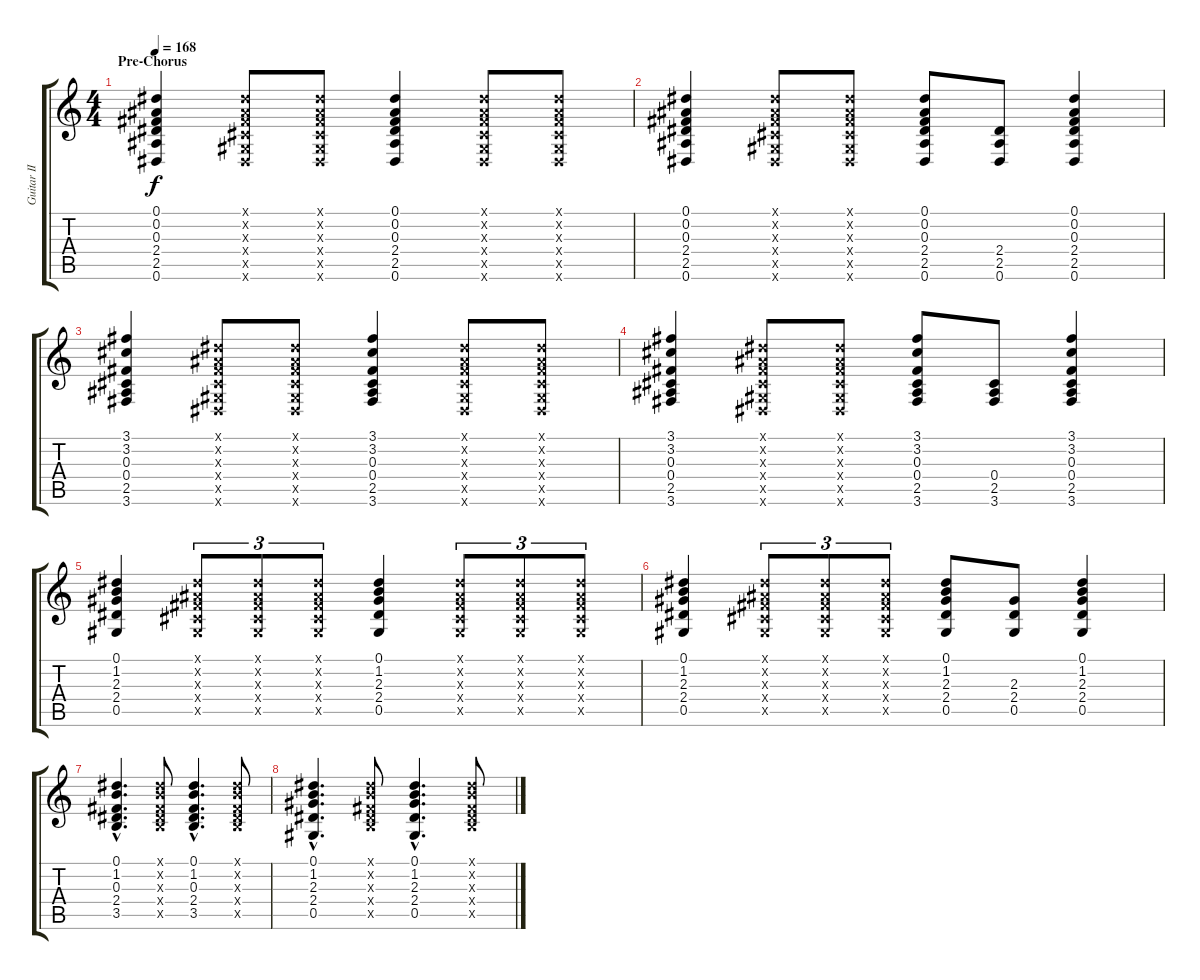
\track ("Guitar II" "Guitar II") {instrument acousticguitarsteel}
\staff {score tabs}
\tuning (Eb4 Bb3 Gb3 Db3 Ab2 Eb2) {hide}
\ts (4 4)
\section ("" "Pre-Chorus")
\tempo 168
\clef g2
\ks c
(0.1 0.2 0.3 2.4 2.5 0.6).4{dy f instrument acousticguitarsteel} (0.1{x} 0.2{x} 0.3{x} 0.4{x} 0.5{x} 0.6{x}).8 (0.1{x} 0.2{x} 0.3{x} 0.4{x} 0.5{x} 0.6{x}).8 (0.1 0.2 0.3 2.4 2.5 0.6).4 (0.1{x} 0.2{x} 0.3{x} 0.4{x} 0.5{x} 0.6{x}).8 (0.1{x} 0.2{x} 0.3{x} 0.4{x} 0.5{x} 0.6{x}).8 |
(0.1 0.2 0.3 2.4 2.5 0.6).4 (0.1{x} 0.2{x} 0.3{x} 0.4{x} 0.5{x} 0.6{x}).8 (0.1{x} 0.2{x} 0.3{x} 0.4{x} 0.5{x} 0.6{x}).8 (0.1 0.2 0.3 2.4 2.5 0.6).8 (2.4 2.5 0.6).8 (0.1 0.2 0.3 2.4 2.5 0.6).4 |
(3.1 3.2 0.3 0.4 2.5 3.6).4 (0.1{x} 0.2{x} 0.3{x} 0.4{x} 0.5{x} 0.6{x}).8 (0.1{x} 0.2{x} 0.3{x} 0.4{x} 0.5{x} 0.6{x}).8 (3.1 3.2 0.3 0.4 2.5 3.6).4 (0.1{x} 0.2{x} 0.3{x} 0.4{x} 0.5{x} 0.6{x}).8 (0.1{x} 0.2{x} 0.3{x} 0.4{x} 0.5{x} 0.6{x}).8 |
(3.1 3.2 0.3 0.4 2.5 3.6).4 (0.1{x} 0.2{x} 0.3{x} 0.4{x} 0.5{x} 0.6{x}).8 (0.1{x} 0.2{x} 0.3{x} 0.4{x} 0.5{x} 0.6{x}).8 (3.1 3.2 0.3 0.4 2.5 3.6).8 (0.4 2.5 3.6).8 (3.1 3.2 0.3 0.4 2.5 3.6).4 |
(0.1 1.2 2.3 2.4 0.5).4 (0.1{x} 0.2{x} 0.3{x} 0.4{x} 0.5{x}).8{tu (3 2)} (0.1{x} 0.2{x} 0.3{x} 0.4{x} 0.5{x}).8{tu (3 2)} (0.1{x} 0.2{x} 0.3{x} 0.4{x} 0.5{x}).8{tu (3 2)} (0.1 1.2 2.3 2.4 0.5).4 (0.1{x} 0.2{x} 0.3{x} 0.4{x} 0.5{x}).8{tu (3 2)} (0.1{x} 0.2{x} 0.3{x} 0.4{x} 0.5{x}).8{tu (3 2)} (0.1{x} 0.2{x} 0.3{x} 0.4{x} 0.5{x}).8{tu (3 2)} |
(0.1 1.2 2.3 2.4 0.5).4 (0.1{x} 0.2{x} 0.3{x} 0.4{x} 0.5{x}).8{tu (3 2)} (0.1{x} 0.2{x} 0.3{x} 0.4{x} 0.5{x}).8{tu (3 2)} (0.1{x} 0.2{x} 0.3{x} 0.4{x} 0.5{x}).8{tu (3 2)} (0.1 1.2 2.3 2.4 0.5).8 (2.3 2.4 0.5).8 (0.1 1.2 2.3 2.4 0.5).4 |
(0.1{hac} 1.2{hac} 0.3{hac} 2.4{hac} 3.5{hac}).4{d} (0.1{x} 1.2{x} 0.3{x} 2.4{x} 3.5{x}).8 (0.1{hac} 1.2{hac} 0.3{hac} 2.4{hac} 3.5{hac}).4{d} (0.1{x} 1.2{x} 0.3{x} 2.4{x} 3.5{x}).8 |
(0.1{hac} 1.2{hac} 2.3{hac} 2.4{hac} 0.5{hac}).4{d} (0.1{x} 1.2{x} 0.3{x} 2.4{x} 3.5{x}).8 (0.1{hac} 1.2{hac} 2.3{hac} 2.4{hac} 0.5{hac}).4{d} (0.1{x} 1.2{x} 0.3{x} 2.4{x} 3.5{x}).8
